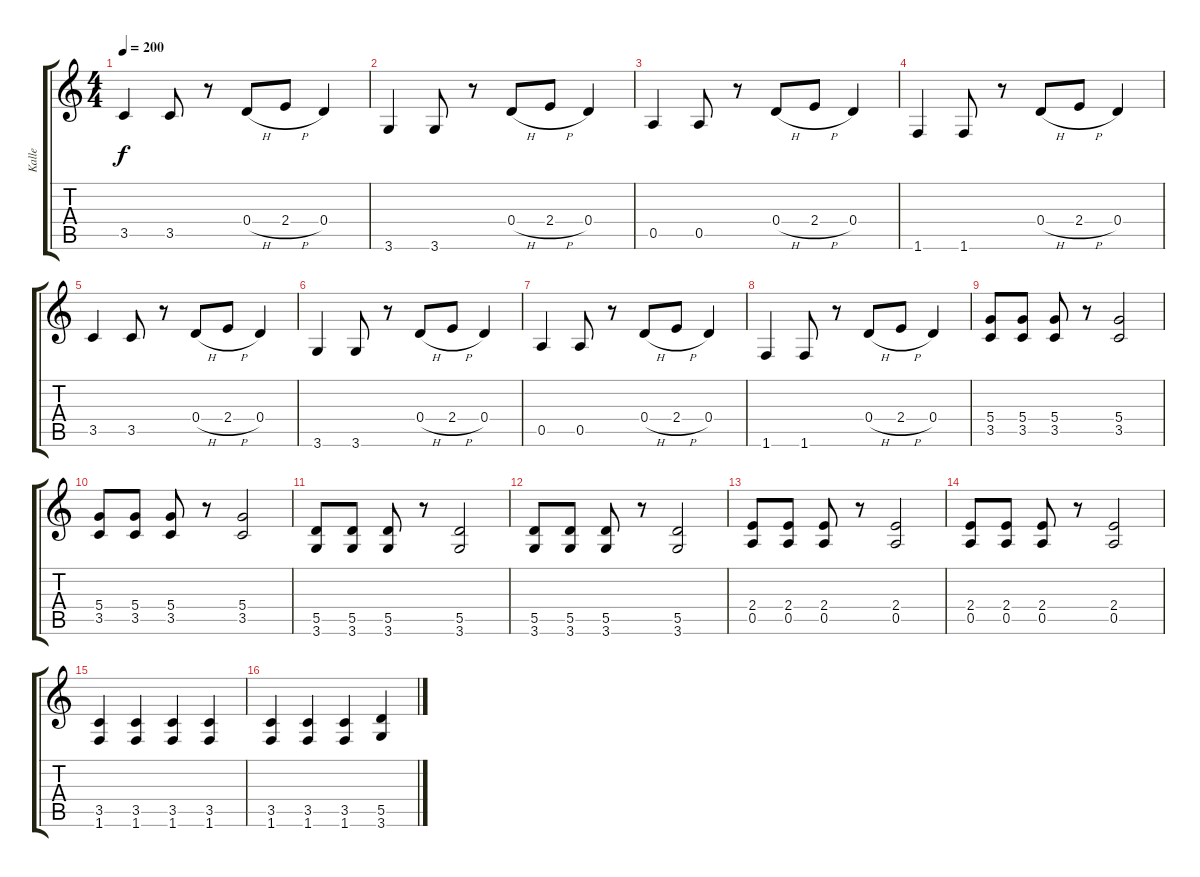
\track ("Kalle" "Kalle") {instrument distortionguitar}
\staff {score tabs}
\tuning (E4 B3 G3 D3 A2 E2) {hide}
\ts (4 4)
\tempo 200
\clef g2
\ks c
3.5.4{dy f} 3.5.8 r.8 0.4{h}.8 2.4{h}.8 0.4.4 |
3.6.4 3.6.8 r.8 0.4{h}.8 2.4{h}.8 0.4.4 |
0.5.4 0.5.8 r.8 0.4{h}.8 2.4{h}.8 0.4.4 |
1.6.4 1.6.8 r.8 0.4{h}.8 2.4{h}.8 0.4.4 |
3.5.4 3.5.8 r.8 0.4{h}.8 2.4{h}.8 0.4.4 |
3.6.4 3.6.8 r.8 0.4{h}.8 2.4{h}.8 0.4.4 |
0.5.4 0.5.8 r.8 0.4{h}.8 2.4{h}.8 0.4.4 |
1.6.4 1.6.8 r.8 0.4{h}.8 2.4{h}.8 0.4.4 |
(5.4 3.5).8 (5.4 3.5).8 (5.4 3.5).8 r.8 (5.4 3.5).2 |
(5.4 3.5).8 (5.4 3.5).8 (5.4 3.5).8 r.8 (5.4 3.5).2 |
(5.5 3.6).8 (5.5 3.6).8 (5.5 3.6).8 r.8 (5.5 3.6).2 |
(5.5 3.6).8 (5.5 3.6).8 (5.5 3.6).8 r.8 (5.5 3.6).2 |
(2.4 0.5).8 (2.4 0.5).8 (2.4 0.5).8 r.8 (2.4 0.5).2 |
(2.4 0.5).8 (2.4 0.5).8 (2.4 0.5).8 r.8 (2.4 0.5).2 |
(3.5 1.6).4 (3.5 1.6).4 (3.5 1.6).4 (3.5 1.6).4 |
(3.5 1.6).4 (3.5 1.6).4 (3.5 1.6).4 (5.5 3.6).4
